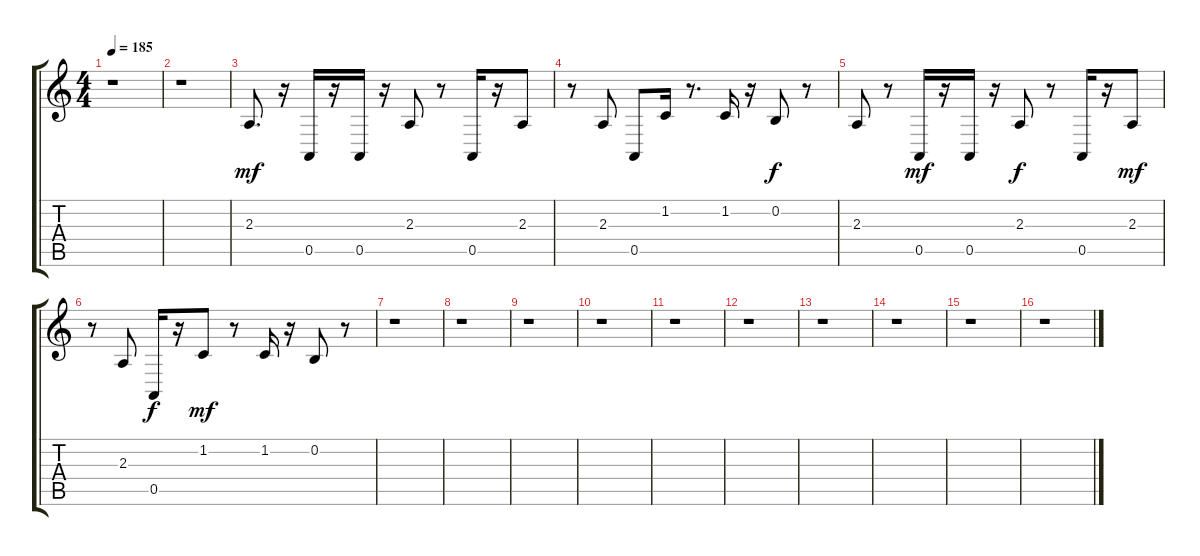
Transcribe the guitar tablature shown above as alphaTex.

\track "" {instrument clavinet}
\staff {score tabs}
\tuning (E4 B3 G3 D3 A2 E2) {hide}
\ts (4 4)
\tempo 185
\clef g2
\ks c
r.1{dy mf} |
r.1 |
2.3.8{d} r.16 0.5.16 r.16 0.5.16 r.16 2.3.8 r.8 0.5.16 r.16 2.3.8 |
r.8 2.3.8 0.5.8 1.2.16 r.8{d} 1.2.16 r.16 0.2.8{dy f} r.8 |
2.3.8 r.8 0.5.16{dy mf} r.16 0.5.16 r.16 2.3.8{dy f} r.8 0.5.16 r.16 2.3.8{dy mf} |
r.8 2.3.8 0.5.16{dy f} r.16 1.2.8{dy mf} r.8 1.2.16 r.16 0.2.8 r.8 |
r.1 |
r.1 |
r.1 |
r.1 |
r.1 |
r.1 |
r.1 |
r.1 |
r.1 |
r.1
